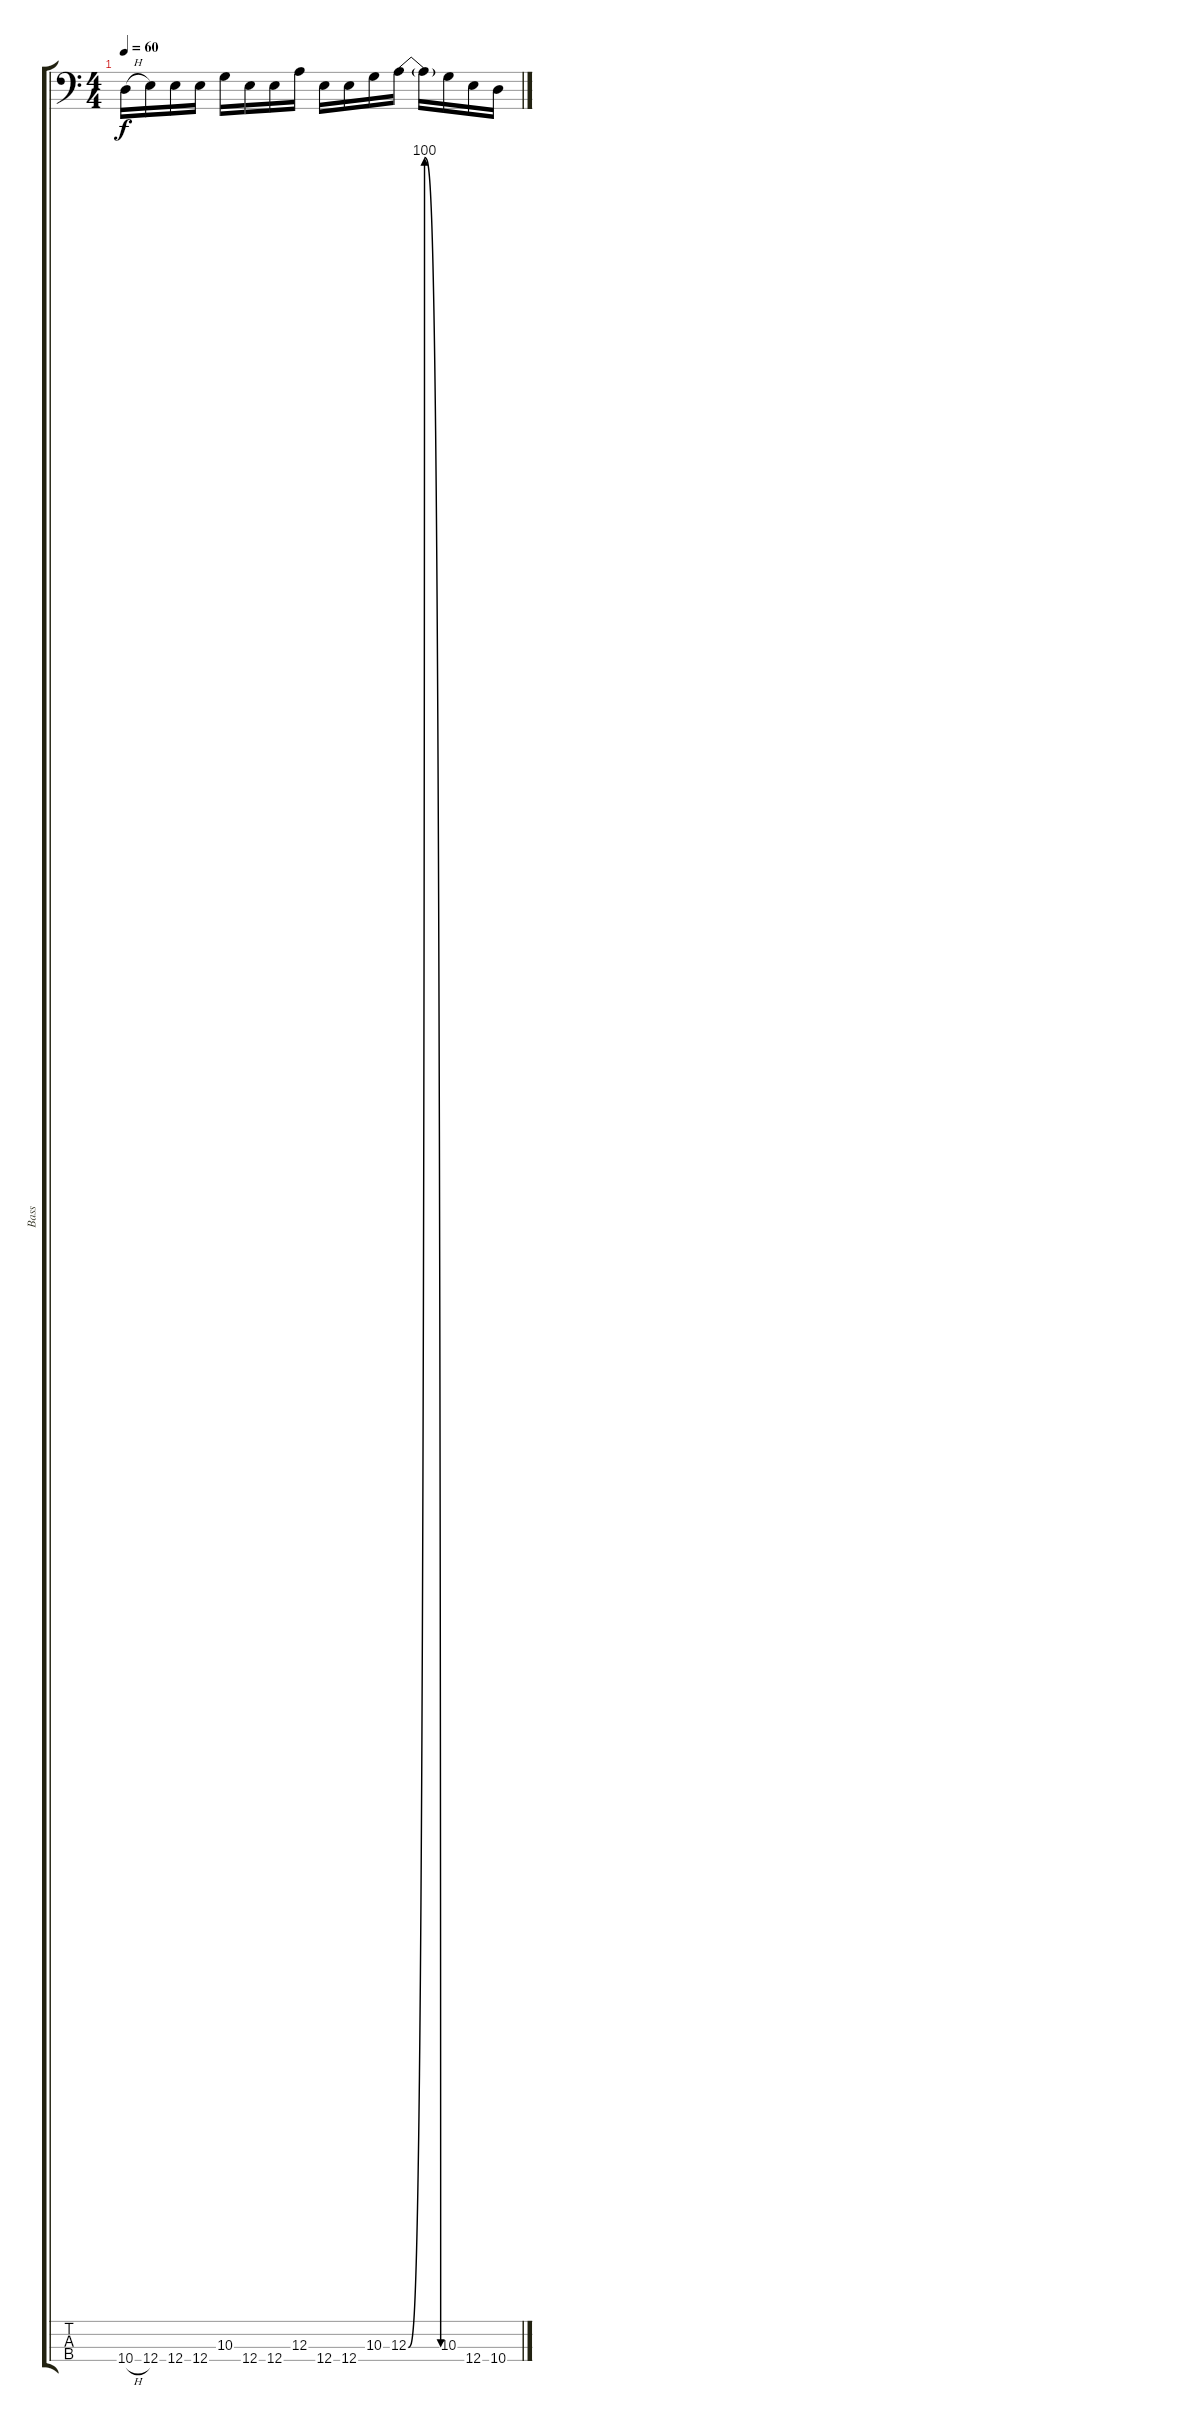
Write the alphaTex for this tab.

\track ("Bass" "Bass") {instrument electricbassfinger}
\staff {score tabs}
\tuning (G2 D2 A1 E1) {hide}
\ts (4 4)
\tempo 60
\clef f4
\ks c
10.4{h}.16{dy f} 12.4.16 12.4.16 12.4.16 10.3.16 12.4.16 12.4.16 12.3.16 12.4.16 12.4.16 10.3.16 12.3{be (bendrelease 0 0 150 400 150 400 300 0)}.16 12.3{t}.16 10.3.16 12.4.16 10.4.16
